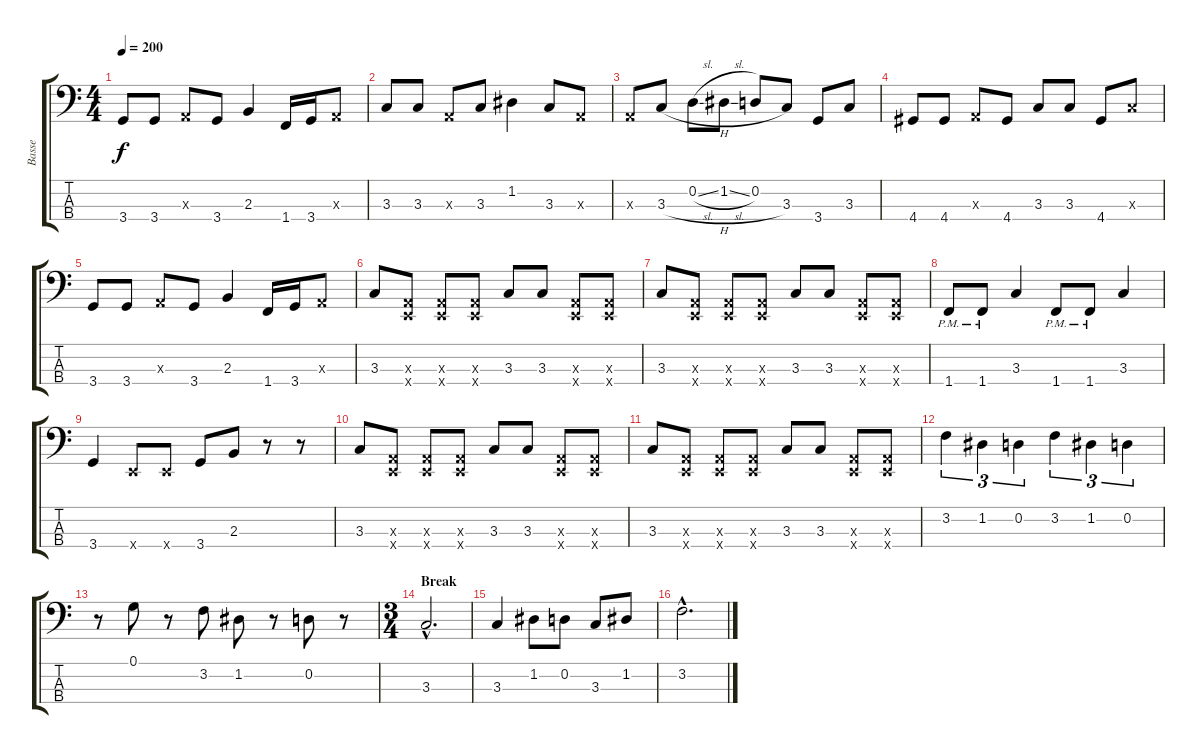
\track ("Basse" "Basse") {instrument electricbassfinger}
\staff {score tabs}
\tuning (G2 D2 A1 E1) {hide}
\ts (4 4)
\tempo 200
\clef f4
\ks c
3.4.8{dy f} 3.4.8 0.3{x}.8 3.4.8 2.3.4 1.4.16 3.4.16 0.3{x}.8 |
3.3.8 3.3.8 0.3{x}.8 3.3.8 1.2.4 3.3.8 0.3{x}.8 |
0.3{x}.8 3.3{h}.8 0.2{sl}.8 1.2{sl}.8 0.2.8 3.3.8 3.4.8 3.3.8 |
4.4.8 4.4.8 0.3{x}.8 4.4.8 3.3.8 3.3.8 4.4.8 3.3{x}.8 |
3.4.8 3.4.8 0.3{x}.8 3.4.8 2.3.4 1.4.16 3.4.16 0.3{x}.8 |
3.3.8 (0.3{x} 0.4{x}).8 (0.3{x} 0.4{x}).8 (0.3{x} 0.4{x}).8 3.3.8 3.3.8 (0.3{x} 0.4{x}).8 (0.3{x} 0.4{x}).8 |
3.3.8 (0.3{x} 0.4{x}).8 (0.3{x} 0.4{x}).8 (0.3{x} 0.4{x}).8 3.3.8 3.3.8 (0.3{x} 0.4{x}).8 (0.3{x} 0.4{x}).8 |
1.4{pm}.8 1.4{pm}.8 3.3.4 1.4{pm}.8 1.4{pm}.8 3.3.4 |
3.4.4 0.4{x}.8 0.4{x}.8 3.4.8 2.3.8 r.8 r.8 |
3.3.8 (0.3{x} 0.4{x}).8 (0.3{x} 0.4{x}).8 (0.3{x} 0.4{x}).8 3.3.8 3.3.8 (0.3{x} 0.4{x}).8 (0.3{x} 0.4{x}).8 |
3.3.8 (0.3{x} 0.4{x}).8 (0.3{x} 0.4{x}).8 (0.3{x} 0.4{x}).8 3.3.8 3.3.8 (0.3{x} 0.4{x}).8 (0.3{x} 0.4{x}).8 |
3.2.4{tu (3 2)} 1.2.4{tu (3 2)} 0.2.4{tu (3 2)} 3.2.4{tu (3 2)} 1.2.4{tu (3 2)} 0.2.4{tu (3 2)} |
r.8 0.1.8 r.8 3.2.8 1.2.8 r.8 0.2.8 r.8 |
\ts (3 4)
\section ("" "Break")
3.3{hac}.2{d} |
3.3.4 1.2.8 0.2.8 3.3.8 1.2.8 |
3.2{hac}.2{d}
